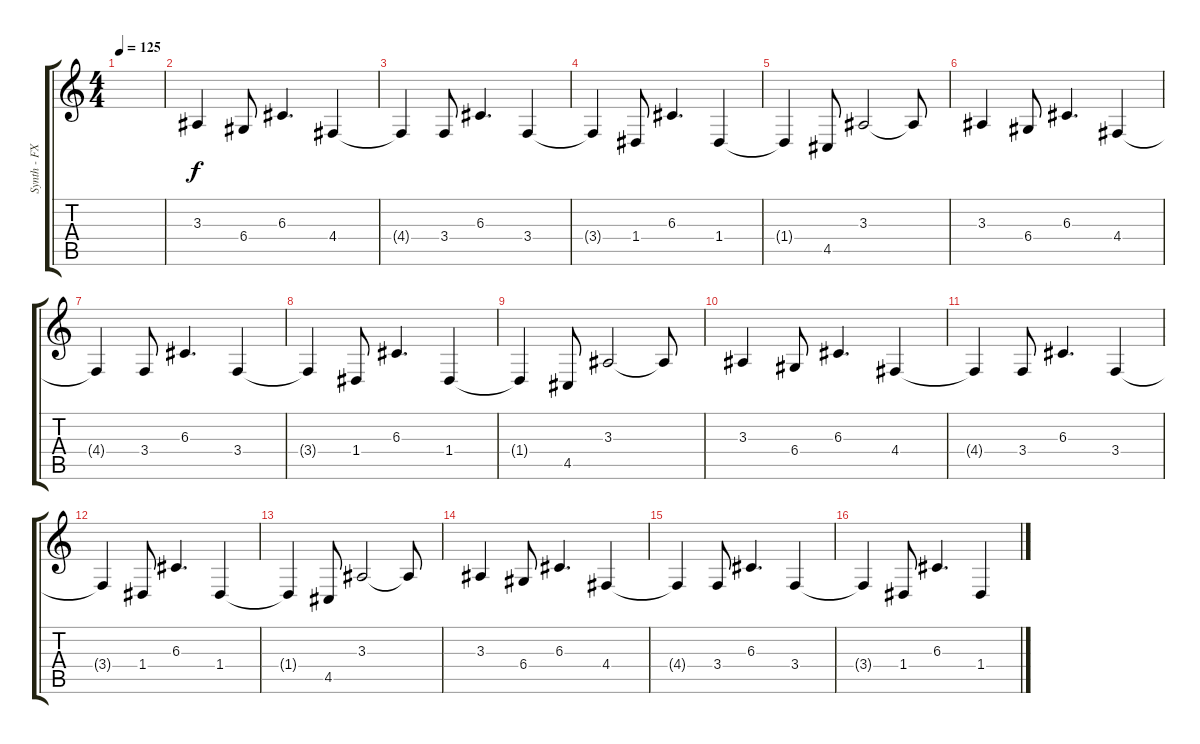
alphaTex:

\track ("Synth - FX 3" "Synth - FX") {instrument fx1rain}
\staff {score tabs}
\tuning (E4 B3 G3 D3 A2 E2) {hide}
\ts (4 4)
\tempo 125
\clef g2
\ks c
|
3.3.4 6.4.8 6.3.4{d} 4.4.4 |
4.4{t}.4 3.4.8 6.3.4{d} 3.4.4 |
3.4{t}.4 1.4.8 6.3.4{d} 1.4.4 |
1.4{t}.4 4.5.8 3.3.2 3.3{t}.8 |
3.3.4 6.4.8 6.3.4{d} 4.4.4 |
4.4{t}.4 3.4.8 6.3.4{d} 3.4.4 |
3.4{t}.4 1.4.8 6.3.4{d} 1.4.4 |
1.4{t}.4 4.5.8 3.3.2 3.3{t}.8 |
3.3.4 6.4.8 6.3.4{d} 4.4.4 |
4.4{t}.4 3.4.8 6.3.4{d} 3.4.4 |
3.4{t}.4 1.4.8 6.3.4{d} 1.4.4 |
1.4{t}.4 4.5.8 3.3.2 3.3{t}.8 |
3.3.4 6.4.8 6.3.4{d} 4.4.4 |
4.4{t}.4 3.4.8 6.3.4{d} 3.4.4 |
3.4{t}.4 1.4.8 6.3.4{d} 1.4.4
